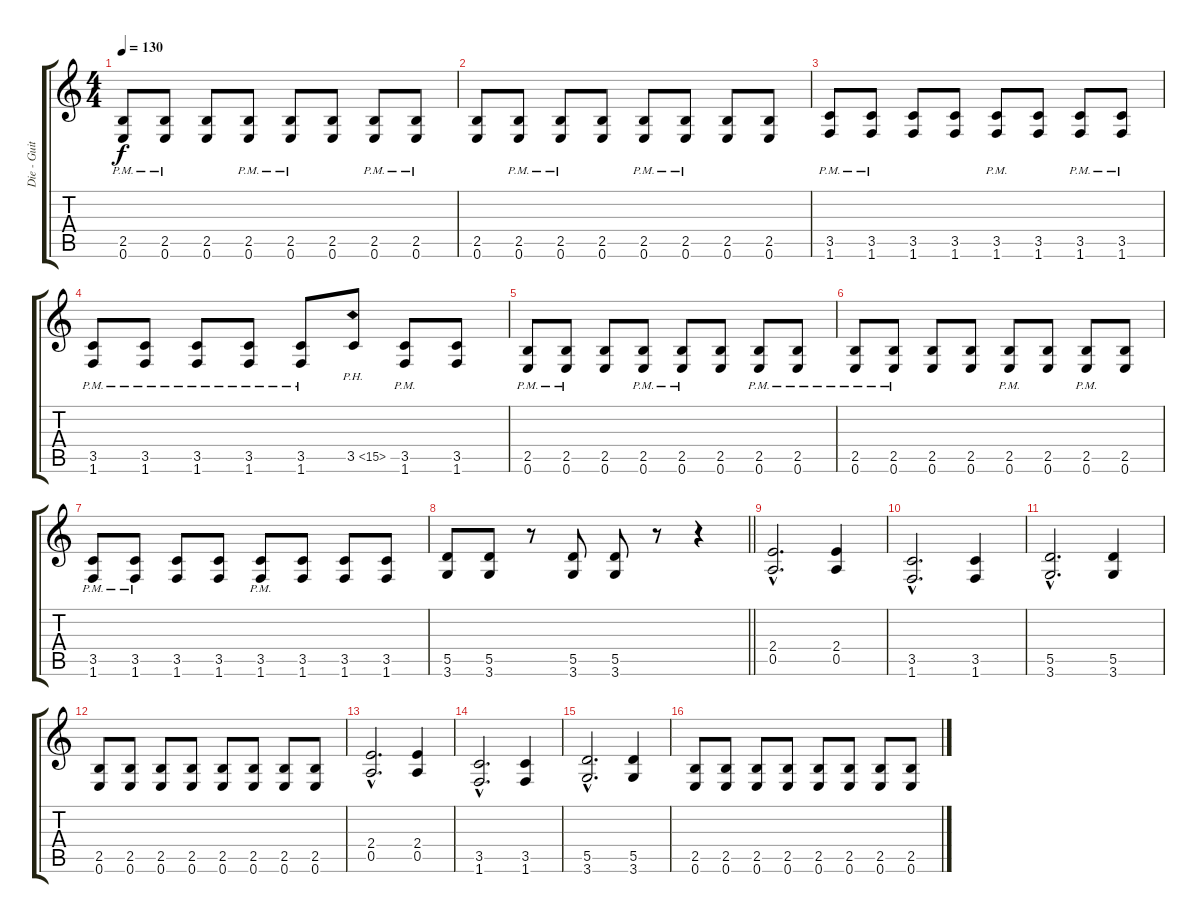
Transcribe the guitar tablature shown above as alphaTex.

\track ("Die - Guitar 1" "Die - Guit") {instrument overdrivenguitar}
\staff {score tabs}
\tuning (E4 B3 G3 D3 A2 E2) {hide}
\ts (4 4)
\tempo 130
\clef g2
\ks c
(2.5{pm} 0.6{pm}).8{dy f} (2.5{pm} 0.6{pm}).8 (2.5 0.6).8 (2.5{pm} 0.6{pm}).8 (2.5{pm} 0.6{pm}).8 (2.5 0.6).8 (2.5{pm} 0.6{pm}).8 (2.5{pm} 0.6{pm}).8 |
(2.5 0.6).8 (2.5{pm} 0.6{pm}).8 (2.5{pm} 0.6{pm}).8 (2.5 0.6).8 (2.5{pm} 0.6{pm}).8 (2.5{pm} 0.6{pm}).8 (2.5 0.6).8 (2.5 0.6).8 |
(3.5{pm} 1.6{pm}).8 (3.5{pm} 1.6{pm}).8 (3.5 1.6).8 (3.5 1.6).8 (3.5{pm} 1.6{pm}).8 (3.5 1.6).8 (3.5{pm} 1.6{pm}).8 (3.5{pm} 1.6{pm}).8 |
(3.5{pm} 1.6{pm}).8 (3.5{pm} 1.6{pm}).8 (3.5{pm} 1.6{pm}).8 (3.5{pm} 1.6{pm}).8 (3.5{pm} 1.6{pm}).8 3.5{ph 12}.8 (3.5{pm} 1.6{pm}).8 (3.5 1.6).8 |
(2.5{pm} 0.6{pm}).8 (2.5{pm} 0.6{pm}).8 (2.5 0.6).8 (2.5{pm} 0.6{pm}).8 (2.5{pm} 0.6{pm}).8 (2.5 0.6).8 (2.5{pm} 0.6{pm}).8 (2.5{pm} 0.6{pm}).8 |
(2.5{pm} 0.6{pm}).8 (2.5{pm} 0.6{pm}).8 (2.5 0.6).8 (2.5 0.6).8 (2.5{pm} 0.6{pm}).8 (2.5 0.6).8 (2.5{pm} 0.6{pm}).8 (2.5 0.6).8 |
(3.5{pm} 1.6{pm}).8 (3.5{pm} 1.6{pm}).8 (3.5 1.6).8 (3.5 1.6).8 (3.5{pm} 1.6{pm}).8 (3.5 1.6).8 (3.5 1.6).8 (3.5 1.6).8 |
\barLineRight lightlight
(5.5 3.6).8 (5.5 3.6).8 r.8 (5.5 3.6).8 (5.5 3.6).8 r.8 r.4 |
(2.4{hac} 0.5{hac}).2{d} (2.4 0.5).4 |
(3.5{hac} 1.6{hac}).2{d} (3.5 1.6).4 |
(5.5{hac} 3.6{hac}).2{d} (5.5 3.6).4 |
(2.5 0.6).8 (2.5 0.6).8 (2.5 0.6).8 (2.5 0.6).8 (2.5 0.6).8 (2.5 0.6).8 (2.5 0.6).8 (2.5 0.6).8 |
(2.4{hac} 0.5{hac}).2{d} (2.4 0.5).4 |
(3.5{hac} 1.6{hac}).2{d} (3.5 1.6).4 |
(5.5{hac} 3.6{hac}).2{d} (5.5 3.6).4 |
(2.5 0.6).8 (2.5 0.6).8 (2.5 0.6).8 (2.5 0.6).8 (2.5 0.6).8 (2.5 0.6).8 (2.5 0.6).8 (2.5 0.6).8
